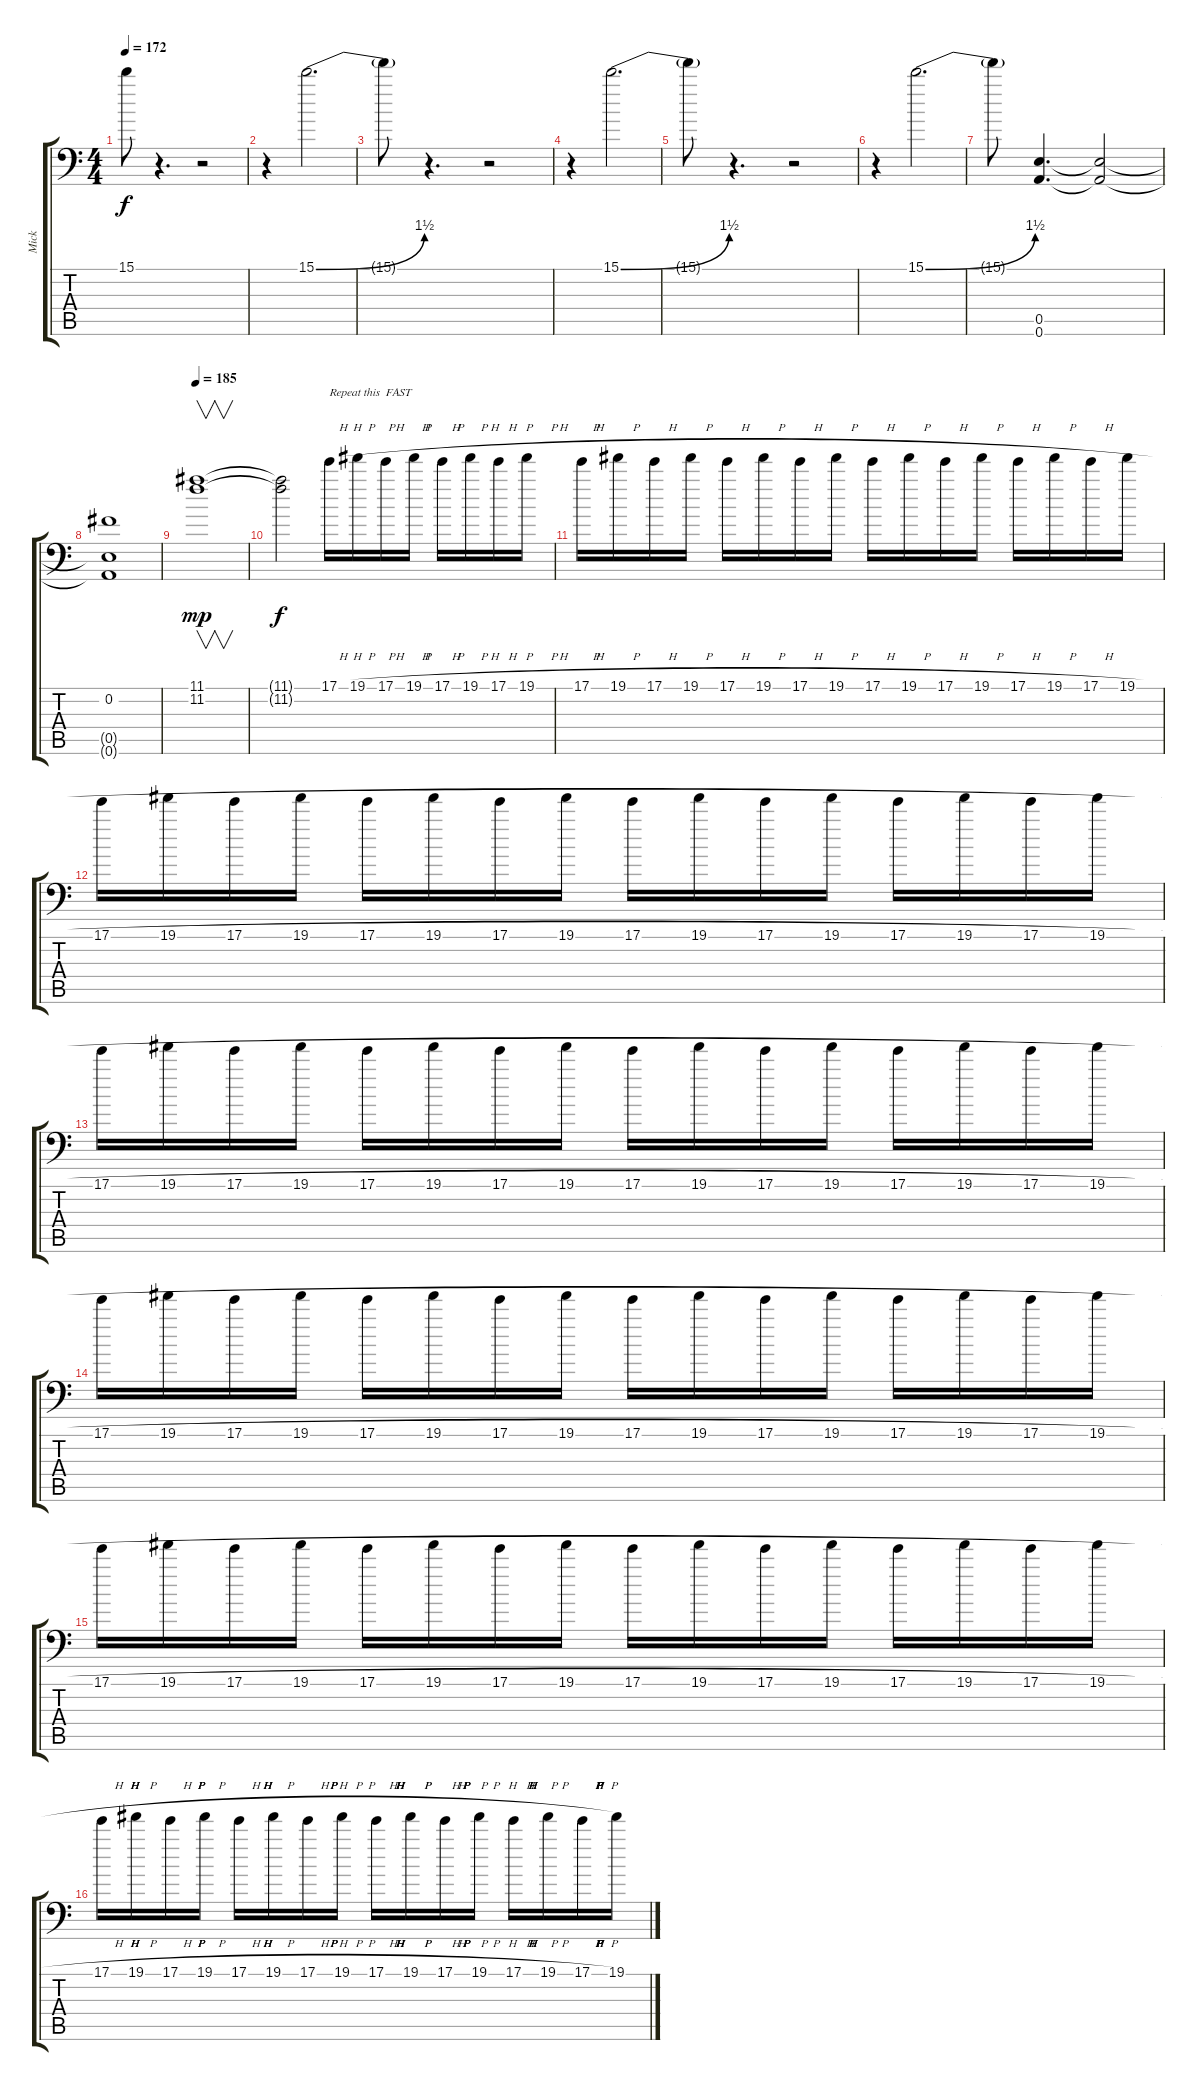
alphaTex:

\track ("Mick" "Mick") {instrument distortionguitar}
\staff {score tabs}
\tuning (B3 Gb3 D3 A2 E2 A1) {hide}
\ts (4 4)
\tempo 172
\clef f4
\ks c
15.1{t}.8{dy f} r.4{d} r.2 |
r.4 15.1{be (bend 0 0 60 6)}.2{d} |
15.1{t}.8 r.4{d} r.2 |
r.4 15.1{be (bend 0 0 60 6)}.2{d} |
15.1{t}.8 r.4{d} r.2 |
r.4 15.1{be (bend 0 0 60 6)}.2{d} |
15.1{t}.8 (0.5 0.6).4{d} (0.5{t} 0.6{t}).2 |
(0.2 0.5{t} 0.6{t}).1 |
\tempo 185
(11.1 11.2).1{v dy mp} |
(11.1{t} 11.2{t}).2{dy f} 17.1{h}.16{txt "Repeat this  FAST "} 19.1{h}.16 17.1{h}.16 19.1{h}.16 17.1{h}.16 19.1{h}.16 17.1{h}.16 19.1{h}.16 |
17.1{h}.16 19.1{h}.16 17.1{h}.16 19.1{h}.16 17.1{h}.16 19.1{h}.16 17.1{h}.16 19.1{h}.16 17.1{h}.16 19.1{h}.16 17.1{h}.16 19.1{h}.16 17.1{h}.16 19.1{h}.16 17.1{h}.16 19.1{h}.16 |
17.1{h}.16 19.1{h}.16 17.1{h}.16 19.1{h}.16 17.1{h}.16 19.1{h}.16 17.1{h}.16 19.1{h}.16 17.1{h}.16 19.1{h}.16 17.1{h}.16 19.1{h}.16 17.1{h}.16 19.1{h}.16 17.1{h}.16 19.1{h}.16 |
17.1{h}.16 19.1{h}.16 17.1{h}.16 19.1{h}.16 17.1{h}.16 19.1{h}.16 17.1{h}.16 19.1{h}.16 17.1{h}.16 19.1{h}.16 17.1{h}.16 19.1{h}.16 17.1{h}.16 19.1{h}.16 17.1{h}.16 19.1{h}.16 |
17.1{h}.16 19.1{h}.16 17.1{h}.16 19.1{h}.16 17.1{h}.16 19.1{h}.16 17.1{h}.16 19.1{h}.16 17.1{h}.16 19.1{h}.16 17.1{h}.16 19.1{h}.16 17.1{h}.16 19.1{h}.16 17.1{h}.16 19.1{h}.16 |
17.1{h}.16 19.1{h}.16 17.1{h}.16 19.1{h}.16 17.1{h}.16 19.1{h}.16 17.1{h}.16 19.1{h}.16 17.1{h}.16 19.1{h}.16 17.1{h}.16 19.1{h}.16 17.1{h}.16 19.1{h}.16 17.1{h}.16 19.1{h}.16 |
17.1{h}.16 19.1{h}.16 17.1{h}.16 19.1{h}.16 17.1{h}.16 19.1{h}.16 17.1{h}.16 19.1{h}.16 17.1{h}.16 19.1{h}.16 17.1{h}.16 19.1{h}.16 17.1{h}.16 19.1{h}.16 17.1{h}.16 19.1.16
